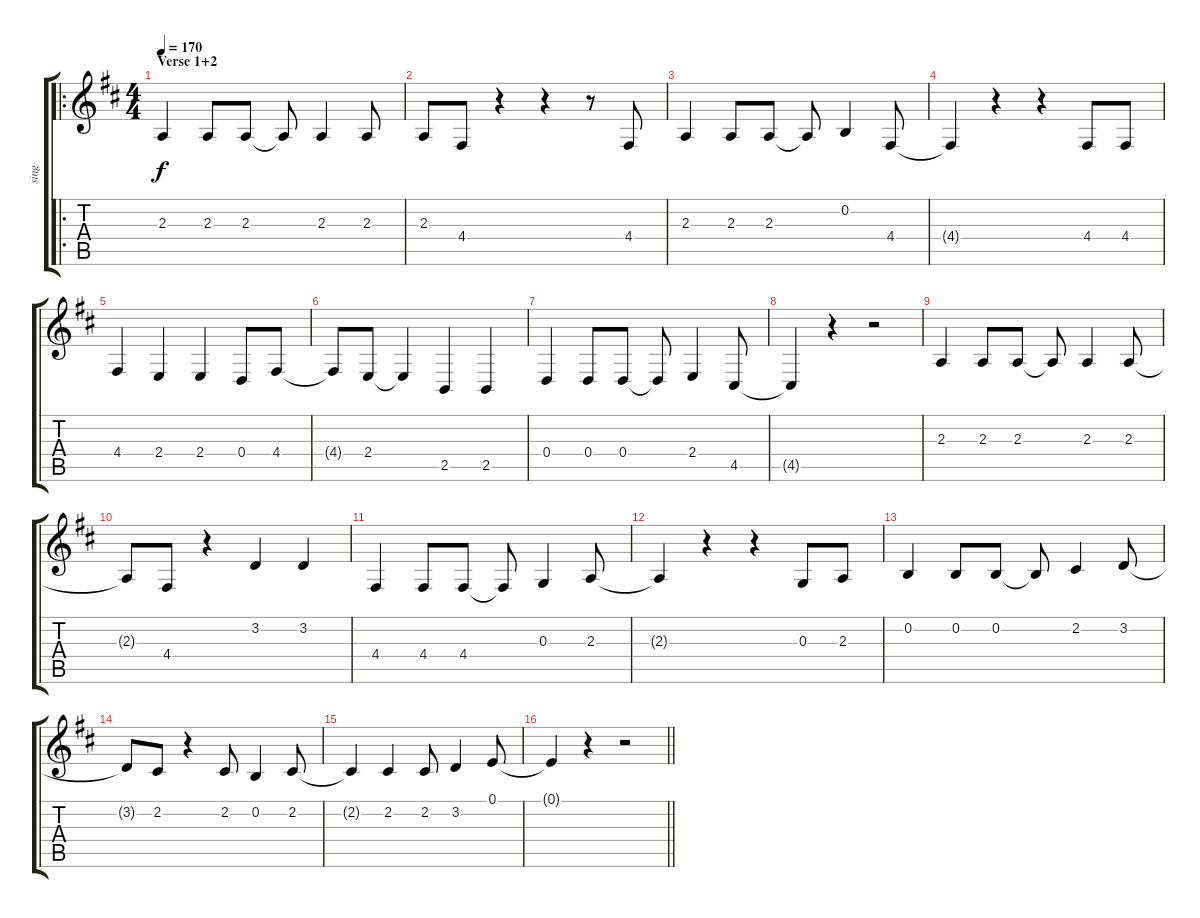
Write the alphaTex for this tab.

\track ("sing" "sing") {instrument synthvoice}
\staff {score tabs}
\tuning (E4 B3 G3 D3 A2 E2) {hide}
\ro
\ts (4 4)
\section ("" "Verse 1+2")
\tempo 170
\clef g2
\ks d
2.3.4{dy f} 2.3.8 2.3.8 2.3{t}.8 2.3.4 2.3.8 |
2.3.8 4.4.8 r.4 r.4 r.8 4.4.8 |
2.3.4 2.3.8 2.3.8 2.3{t}.8 0.2.4 4.4.8 |
4.4{t}.4 r.4 r.4 4.4.8 4.4.8 |
4.4.4 2.4.4 2.4.4 0.4.8 4.4.8 |
4.4{t}.8 2.4.8 2.4{t}.4 2.5.4 2.5.4 |
0.4.4 0.4.8 0.4.8 0.4{t}.8 2.4.4 4.5.8 |
4.5{t}.4 r.4 r.2 |
2.3.4 2.3.8 2.3.8 2.3{t}.8 2.3.4 2.3.8 |
2.3{t}.8 4.4.8 r.4 3.2.4 3.2.4 |
4.4.4 4.4.8 4.4.8 4.4{t}.8 0.3.4 2.3.8 |
2.3{t}.4 r.4 r.4 0.3.8 2.3.8 |
0.2.4 0.2.8 0.2.8 0.2{t}.8 2.2.4 3.2.8 |
3.2{t}.8 2.2.8 r.4 2.2.8 0.2.4 2.2.8 |
2.2{t}.4 2.2.4 2.2.8 3.2.4 0.1.8 |
\barLineRight lightlight
0.1{t}.4 r.4 r.2
